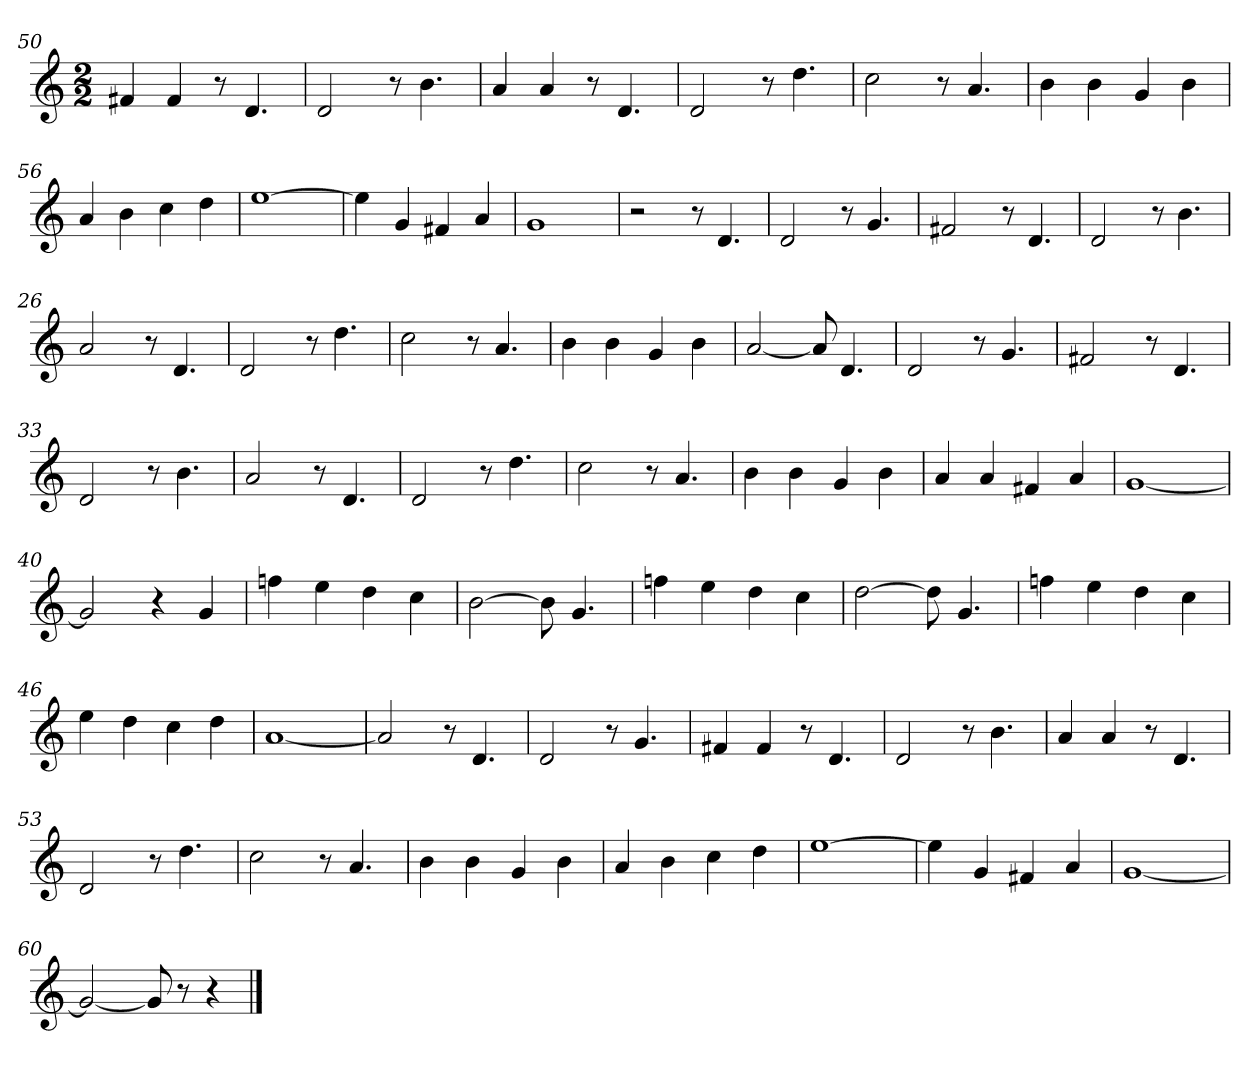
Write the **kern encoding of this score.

**kern
*part1
*staff1
*M2/2
=50
4f#X
4f#
8r
4.d
=51
2d
8r
4.b
=52
4a
4a
8r
4.d
=53
2d
8r
4.dd
=54
2cc
8r
4.a
=55
4b
4b
4g
4b
=56
4a
4b
4cc
4dd
=57
[1ee
=58
4ee]
4g
4f#X
4a
=59
1g
=60
2r
8r
4.d
=23
2d
8r
4.g
=24
2f#X
8r
4.d
=25
2d
8r
4.b
=26
2a
8r
4.d
=27
2d
8r
4.dd
=28
2cc
8r
4.a
=29
4b
4b
4g
4b
=30
[2a
8a]
4.d
=31
2d
8r
4.g
=32
2f#X
8r
4.d
=33
2d
8r
4.b
=34
2a
8r
4.d
=35
2d
8r
4.dd
=36
2cc
8r
4.a
=37
4b
4b
4g
4b
=38
4a
4a
4f#X
4a
=39
[1g
=40
2g]
4r
4g
=41
4ffn
4ee
4dd
4cc
=42
[2b
8b]
4.g
=43
4ffn
4ee
4dd
4cc
=44
[2dd
8dd]
4.g
=45
4ffn
4ee
4dd
4cc
=46
4ee
4dd
4cc
4dd
=47
[1a
=48
2a]
8r
4.d
=49
2d
8r
4.g
=50
4f#X
4f#
8r
4.d
=51
2d
8r
4.b
=52
4a
4a
8r
4.d
=53
2d
8r
4.dd
=54
2cc
8r
4.a
=55
4b
4b
4g
4b
=56
4a
4b
4cc
4dd
=57
[1ee
=58
4ee]
4g
4f#X
4a
=59
[1g
=60
2g_
8g]
8r
4r
==
*-
